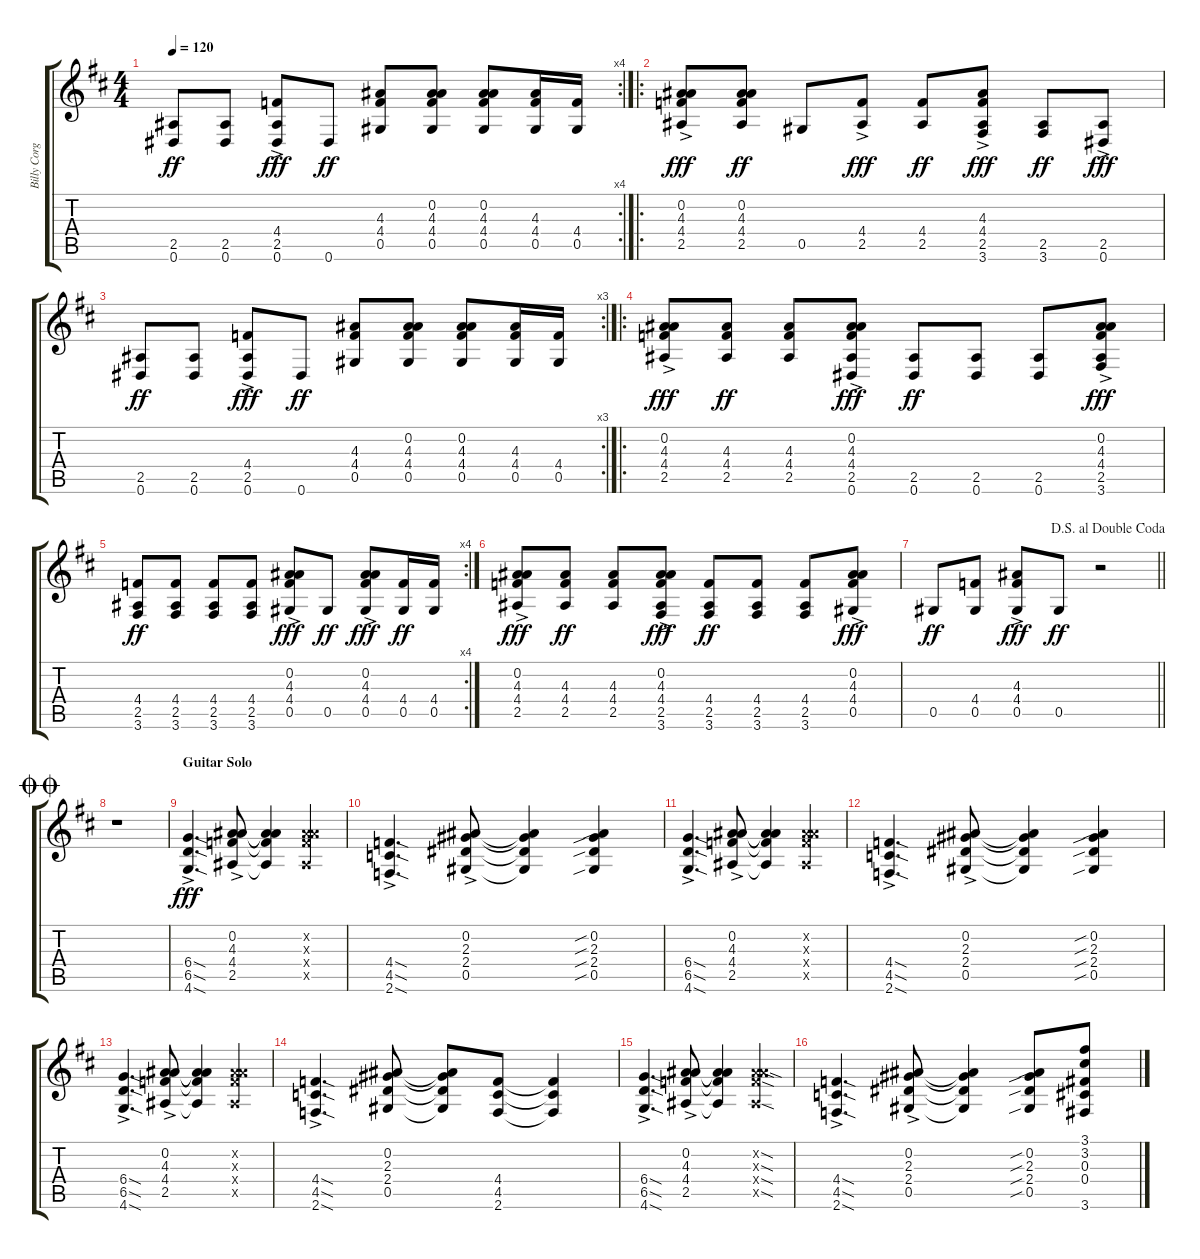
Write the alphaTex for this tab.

\track ("Billy Corgan" "Billy Corg") {instrument electricguitarjazz}
\staff {score tabs}
\tuning (Eb4 Bb3 Gb3 Db3 Ab2 Eb2) {hide}
\rc 4
\ts (4 4)
\tempo 120
\clef g2
\ks d
(2.5 0.6).8{dy ff} (2.5 0.6).8 (4.4{ac} 2.5{ac} 0.6{ac}).8{dy fff} 0.6.8{dy ff} (4.3 4.4 0.5).8 (0.2 4.3 4.4 0.5).8 (0.2 4.3 4.4 0.5).8 (4.3 4.4 0.5).16 (4.4 0.5).16 |
\ro
(0.2{ac} 4.3{ac} 4.4{ac} 2.5{ac}).8{dy fff} (0.2 4.3 4.4 2.5).8{dy ff} 0.5.8 (4.4{ac} 2.5{ac}).8{dy fff} (4.4 2.5).8{dy ff} (4.3{ac} 4.4{ac} 2.5{ac} 3.6{ac}).8{dy fff} (2.5 3.6).8{dy ff} (2.5{ac} 0.6{ac}).8{dy fff} |
\rc 3
(2.5 0.6).8{dy ff} (2.5 0.6).8 (4.4{ac} 2.5{ac} 0.6{ac}).8{dy fff} 0.6.8{dy ff} (4.3 4.4 0.5).8 (0.2 4.3 4.4 0.5).8 (0.2 4.3 4.4 0.5).8 (4.3 4.4 0.5).16 (4.4 0.5).16 |
\ro
(0.2{ac} 4.3{ac} 4.4{ac} 2.5{ac}).8{dy fff} (4.3 4.4 2.5).8{dy ff} (4.3 4.4 2.5).8 (0.2{ac} 4.3{ac} 4.4{ac} 2.5{ac} 0.6{ac}).8{dy fff} (2.5 0.6).8{dy ff} (2.5 0.6).8 (2.5 0.6).8 (0.2{ac} 4.3{ac} 4.4{ac} 2.5{ac} 3.6{ac}).8{dy fff} |
\rc 4
(4.4 2.5 3.6).8{dy ff} (4.4 2.5 3.6).8 (4.4 2.5 3.6).8 (4.4 2.5 3.6).8 (0.2{ac} 4.3{ac} 4.4{ac} 0.5{ac}).8{dy fff} 0.5.8{dy ff} (0.2{ac} 4.3{ac} 4.4{ac} 0.5{ac}).8{dy fff} (4.4 0.5).16{dy ff} (4.4 0.5).16 |
(0.2{ac} 4.3{ac} 4.4{ac} 2.5{ac}).8{dy fff} (4.3 4.4 2.5).8{dy ff} (4.3 4.4 2.5).8 (0.2{ac} 4.3{ac} 4.4{ac} 2.5{ac} 3.6{ac}).8{dy fff} (4.4 2.5 3.6).8{dy ff} (4.4 2.5 3.6).8 (4.4 2.5 3.6).8 (0.2{ac} 4.3{ac} 4.4{ac} 0.5{ac}).8{dy fff} |
\jump dalsegnoaldoublecoda
\barLineRight lightlight
0.5.8{dy ff} (4.4 0.5).8 (4.3{ac} 4.4{ac} 0.5{ac}).8{dy fff} 0.5.8{dy ff} r.2 |
\jump doublecoda
r.1 |
\section ("" "Guitar Solo")
(6.4{sod ac} 6.5{sod ac} 4.6{sod ac}).4{d dy fff} (0.2{ac} 4.3{ac} 4.4{ac} 2.5{ac}).8 (0.2{t} 4.3{t} 4.4{t} 2.5{t}).4 (0.2{x} 4.3{x} 4.4{x} 2.5{x}).4 |
(4.4{sod ac} 4.5{sod ac} 2.6{sod ac}).4{d} (0.2{ac} 2.3{ac} 2.4{ac} 0.5{ac}).8 (0.2{t} 2.3{t} 2.4{t} 0.5{t}).4 (0.2{sib} 2.3{sib} 2.4{sib} 0.5{sib}).4 |
(6.4{sod ac} 6.5{sod ac} 4.6{sod ac}).4{d} (0.2{ac} 4.3{ac} 4.4{ac} 2.5{ac}).8 (0.2{t} 4.3{t} 4.4{t} 2.5{t}).4 (0.2{x} 4.3{x} 4.4{x} 2.5{x}).4 |
(4.4{sod ac} 4.5{sod ac} 2.6{sod ac}).4{d} (0.2{ac} 2.3{ac} 2.4{ac} 0.5{ac}).8 (0.2{t} 2.3{t} 2.4{t} 0.5{t}).4 (0.2{sib} 2.3{sib} 2.4{sib} 0.5{sib}).4 |
(6.4{sod ac} 6.5{sod ac} 4.6{sod ac}).4{d} (0.2{ac} 4.3{ac} 4.4{ac} 2.5{ac}).8 (0.2{t} 4.3{t} 4.4{t} 2.5{t}).4 (0.2{x} 4.3{x} 4.4{x} 2.5{x}).4 |
(4.4{sod ac} 4.5{sod ac} 2.6{sod ac}).4{d} (0.2 2.3 2.4 0.5).8 (0.2{t} 2.3{t} 2.4{t} 0.5{t}).8 (4.4 4.5 2.6).8 (4.4{t} 4.5{t} 2.6{t}).4 |
(6.4{sod ac} 6.5{sod ac} 4.6{sod ac}).4{d} (0.2{ac} 4.3{ac} 4.4{ac} 2.5{ac}).8 (0.2{t} 4.3{t} 4.4{t} 2.5{t}).4 (0.2{sod x} 4.3{sod x} 4.4{sod x} 2.5{sod x}).4 |
(4.4{sod ac} 4.5{sod ac} 2.6{sod ac}).4{d} (0.2{ac} 2.3{ac} 2.4{ac} 0.5{ac}).8 (0.2{t} 2.3{t} 2.4{t} 0.5{t}).4 (0.2{sib} 2.3{sib} 2.4{sib} 0.5{sib}).8 (3.1 3.2 0.3 0.4 3.6).8
